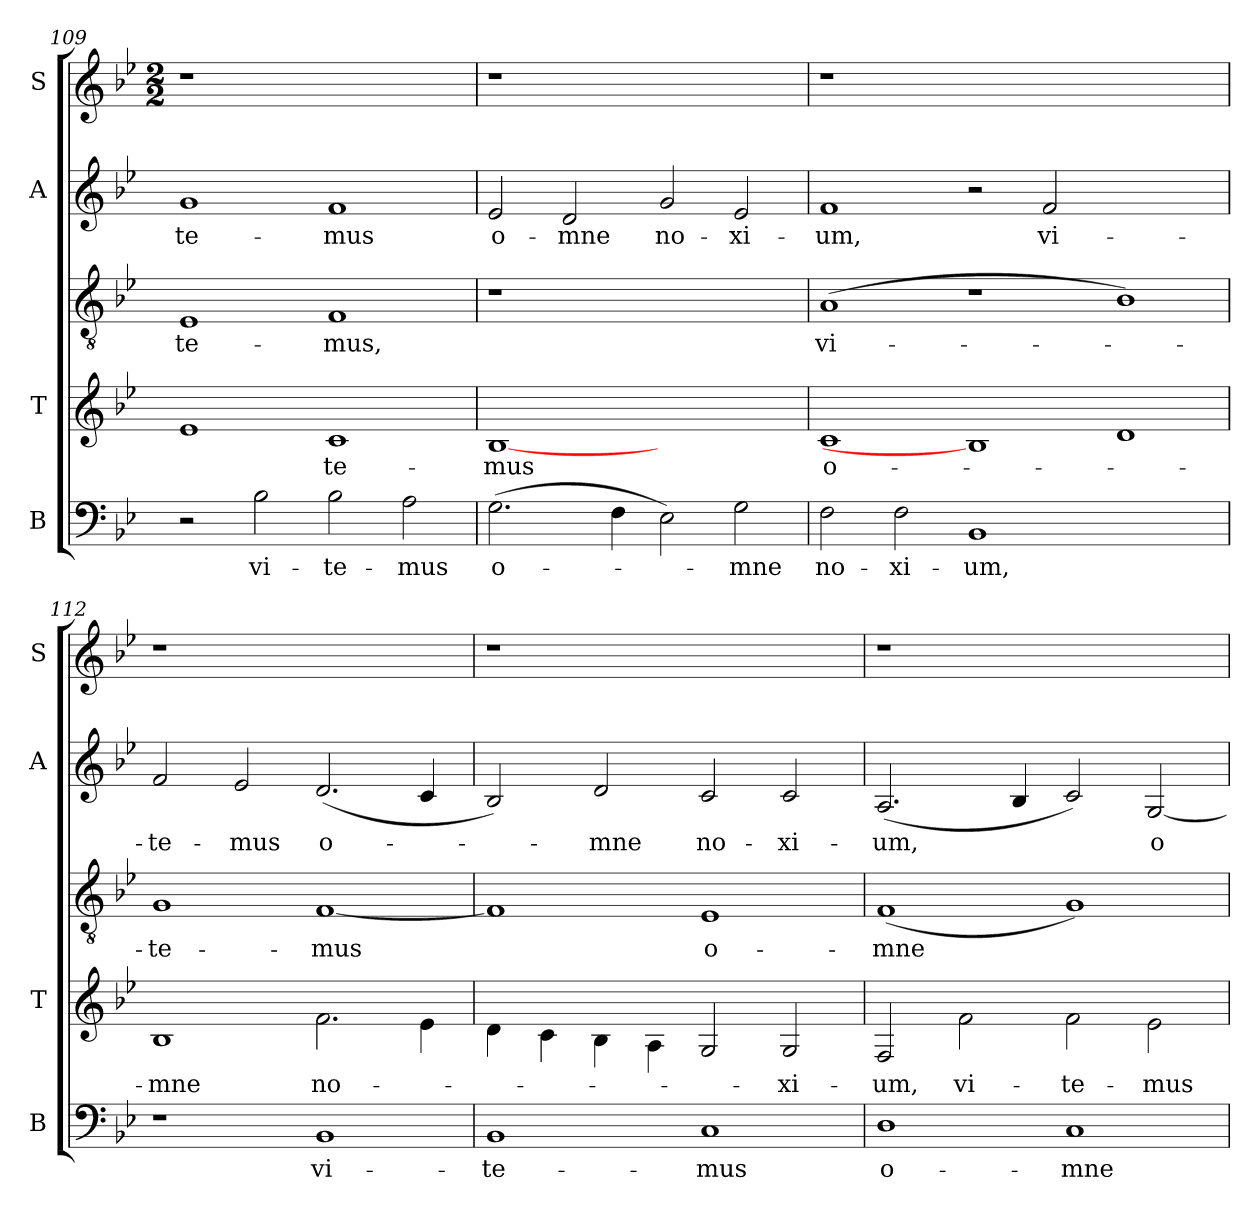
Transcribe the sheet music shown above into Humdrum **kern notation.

**kern	**text	**kern	**text	**kern	**text	**kern	**text	**kern
*part4	*part4	*part3	*part3	*part3	*part3	*part2	*part2	*part1
*staff5	*staff5	*staff4	*staff4	*staff3	*staff3	*staff2	*staff2	*staff1
*I"B	*	*I"T	*	*	*	*I"A	*	*I"S
*I'B	*	*I'T	*	*	*	*I'A	*	*I'S
*clefF4	*	*clefG2	*	*clefGv2	*	*clefG2	*	*clefG2
*k[b-e-]	*	*k[b-e-]	*	*k[b-e-]	*	*k[b-e-]	*	*k[b-e-]
*B-:	*	*B-:	*	*B-:	*	*B-:	*	*B-:
*	*	*	*	*	*	*	*	*M2/2
=109	=109	=109	=109	=109	=109	=109	=109	=109
!	!	!	!	!	!LO:LY:b	!	!LO:LY:b	!
2r	.	1e-	.	1E-	te-	1g	-te-	1r
!	!LO:LY:b	!	!	!	!	!	!	!
2B-\	vi-	.	.	.	.	.	.	.
!	!LO:LY:b	!	!LO:LY:b	!	!LO:LY:b	!	!LO:LY:b	!
2B-\	-te-	1c	te-	1F	-mus,	1f	-mus	1ryy
!	!LO:LY:b	!	!	!	!	!	!	!
2A\	-mus	.	.	.	.	.	.	.
=110	=110	=110	=110	=110	=110	=110	=110	=110
!	!LO:LY:b	!	!LO:LY:b	!	!	!	!LO:LY:b	!
(>2.G\	o-	[1B-	-mus	1r	.	2e-/	o-	1r
!	!	!	!	!	!	!	!LO:LY:b	!
.	.	.	.	.	.	2d/	-mne	.
4F\	.	.	.	.	.	.	.	.
!	!	!	!	!	!	!	!LO:LY:b	!
2E-\)	.	1ryy	.	1ryy	.	2g/	no-	1ryy
!	!LO:LY:b	!	!	!	!	!	!LO:LY:b	!
2G\	mne	.	.	.	.	2e-/	-xi-	.
=111	=111	=111	=111	=111	=111	=111	=111	=111
!	!LO:LY:b	!	!LO:LY:b	!	!LO:LY:b	!	!LO:LY:b	!
2F\	no-	1c	o-	(<1A	vi-	1f	-um,	1r
!	!LO:LY:b	!	!	!	!	!	!	!
2F\	-xi-	.	.	.	.	.	.	.
!	!LO:LY:b	!	!	!	!	!	!	!
1BB-	-um,	1B-]	.	1r	.	2r	.	0ryy
!	!	!	!	!	!	!	!LO:LY:b	!
.	.	.	.	.	.	2f/	vi-	.
1ryy	.	1d	.	1B-)	.	1ryy	.	.
=112	=112	=112	=112	=112	=112	=112	=112	=112
!	!	!	!LO:LY:b	!	!LO:LY:b	!	!LO:LY:b	!
1r	.	1B-	mne	1G	te-	2f/	-te-	1r
!	!	!	!	!	!	!	!LO:LY:b	!
.	.	.	.	.	.	2e-/	-mus	.
!	!LO:LY:b	!	!LO:LY:b	!	!LO:LY:b	!	!LO:LY:b	!
1BB-	vi-	2.f\	no-	[1F	-mus	(<2.d/	o-	1ryy
.	.	4e-\	.	.	.	4c/	.	.
=113	=113	=113	=113	=113	=113	=113	=113	=113
!	!LO:LY:b	!	!	!	!	!	!	!
1BB-	-te-	4d\	.	1F]	.	2B-/)	.	1r
.	.	4c\	.	.	.	.	.	.
!	!	!	!	!	!	!	!LO:LY:b	!
.	.	4B-\	.	.	.	2d/	mne	.
.	.	4A\	.	.	.	.	.	.
!	!LO:LY:b	!	!	!	!LO:LY:b	!	!LO:LY:b	!
1C	-mus	2G/	.	1E-	o-	2c/	no-	1ryy
!	!	!	!LO:LY:b	!	!	!	!LO:LY:b	!
.	.	2G/	-xi-	.	.	2c/	-xi-	.
!!LO:LB:g=z
=114	=114	=114	=114	=114	=114	=114	=114	=114
!	!LO:LY:b	!	!LO:LY:b	!	!LO:LY:b	!	!LO:LY:b	!
1D	o-	2F/	um,	(<1F	-mne	(<2.A/	-um,	1r
!	!	!	!LO:LY:b	!	!	!	!	!
.	.	2f\	vi-	.	.	.	.	.
.	.	.	.	.	.	4B-/	.	.
!	!LO:LY:b	!	!LO:LY:b	!	!	!	!	!
1C	-mne	2f\	-te-	1G)	.	2c/)	.	1ryy
!	!	!	!LO:LY:b	!	!	!	!LO:LY:b	!
.	.	2e-\	-mus	.	.	[2G/	o-	.
=	=	=	=	=	=	=	=	=
*-	*-	*-	*-	*-	*-	*-	*-	*-
